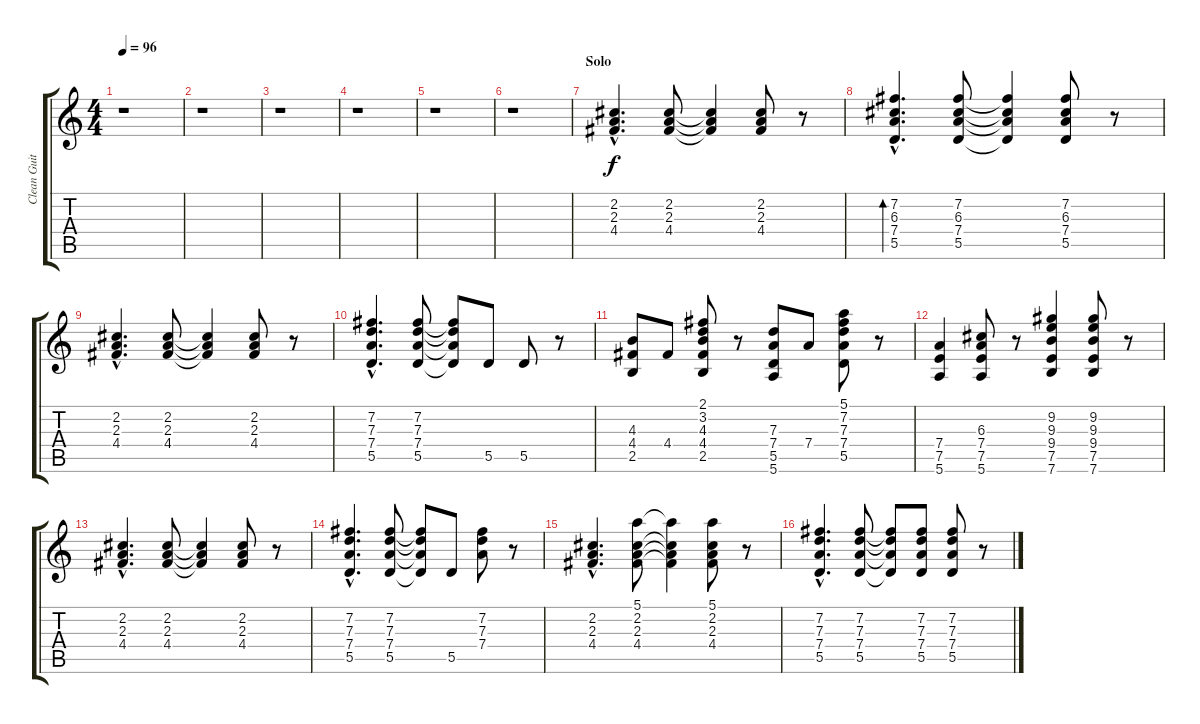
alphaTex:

\track ("Clean Guitar" "Clean Guit") {instrument electricguitarclean}
\staff {score tabs}
\tuning (E4 B3 G3 D3 A2 E2) {hide}
\ts (4 4)
\tempo 96
\clef g2
\ks c
r.1{dy f} |
r.1 |
r.1 |
r.1 |
r.1 |
r.1 |
\section ("" "Solo")
(2.2{hac} 2.3{hac} 4.4{hac}).4{d} (2.2 2.3 4.4).8 (2.2{t} 2.3{t} 4.4{t}).4 (2.2 2.3 4.4).8 r.8 |
(7.2{hac} 6.3{hac} 7.4{hac} 5.5{hac}).4{d bd 240} (7.2 6.3 7.4 5.5).8 (7.2{t} 6.3{t} 7.4{t} 5.5{t}).4 (7.2 6.3 7.4 5.5).8 r.8 |
(2.2{hac} 2.3{hac} 4.4{hac}).4{d} (2.2 2.3 4.4).8 (2.2{t} 2.3{t} 4.4{t}).4 (2.2 2.3 4.4).8 r.8 |
(7.2{hac} 7.3{hac} 7.4{hac} 5.5{hac}).4{d} (7.2 7.3 7.4 5.5).8 (7.2{t} 7.3{t} 7.4{t} 5.5{t}).8 5.5.8 5.5.8 r.8 |
(4.3 4.4 2.5).8 4.4.8 (2.1 3.2 4.3 4.4 2.5).8 r.8 (7.3 7.4 5.5 5.6).8 7.4.8 (5.1 7.2 7.3 7.4 5.5).8 r.8 |
(7.4 7.5 5.6).4 (6.3 7.4 7.5 5.6).8 r.8 (9.2 9.3 9.4 7.5 7.6).4 (9.2 9.3 9.4 7.5 7.6).8 r.8 |
(2.2{hac} 2.3{hac} 4.4{hac}).4{d} (2.2 2.3 4.4).8 (2.2{t} 2.3{t} 4.4{t}).4 (2.2 2.3 4.4).8 r.8 |
(7.2{hac} 7.3{hac} 7.4{hac} 5.5{hac}).4{d} (7.2 7.3 7.4 5.5).8 (7.2{t} 7.3{t} 7.4{t} 5.5{t}).8 5.5.8 (7.2 7.3 7.4).8 r.8 |
(2.2{hac} 2.3{hac} 4.4{hac}).4{d} (5.1 2.2 2.3 4.4).8 (5.1{t} 2.2{t} 2.3{t} 4.4{t}).4 (5.1 2.2 2.3 4.4).8 r.8 |
(7.2{hac} 7.3{hac} 7.4{hac} 5.5{hac}).4{d} (7.2 7.3 7.4 5.5).8 (7.2{t} 7.3{t} 7.4{t} 5.5{t}).8 (7.2 7.3 7.4 5.5).8 (7.2 7.3 7.4 5.5).8 r.8
